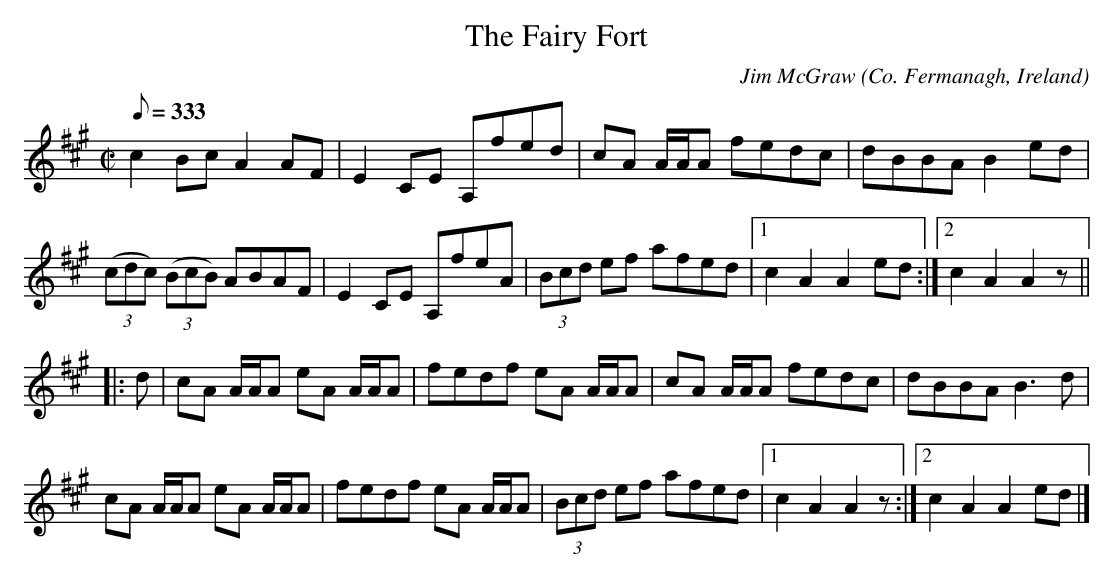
X:1
T:The Fairy Fort
C:Jim McGraw
O:Co. Fermanagh, Ireland
L:1/8
Q:333
M:C|
K:A
c2 Bc A2 AF|E2 CE A,fed|cA A/A/A fedc|dBBA B2 ed|
(3(cdc) (3(BcB) ABAF|E2 CE A,feA|(3Bcd ef afed|[1c2 A2 A2 ed:|[2c2 A2 A2 z||
|:d|cA A/A/A eA A/A/A|fedf eA A/A/A|cA A/A/A fedc|dBBA B3 d|
cA A/A/A eA A/A/A|fedf eA A/A/A|(3Bcd ef afed|[1c2 A2 A2 z:|[2c2 A2 A2 ed|]
